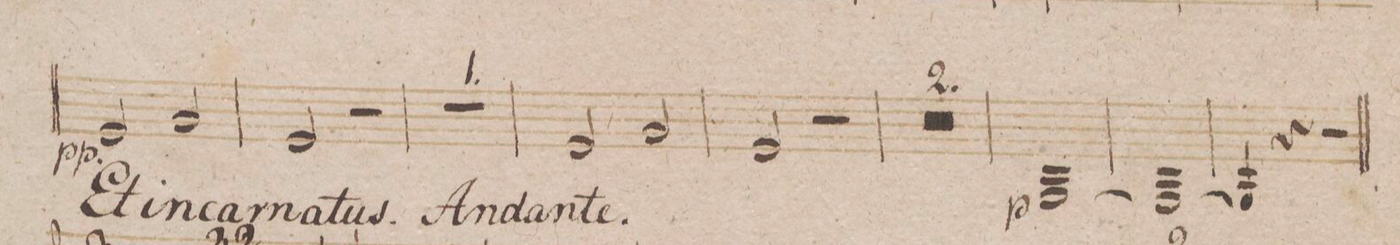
**kern	**dynam
*I"Corno 2do in F.	*
*clefG2	*
*k[b-]	*
*met(c|)	*
*M2/2	*
2A/	pp
2c/	.
=66	=66
2A/	.
2r	.
=67	=67
1r	.
=68	=68
2A/	.
2c/	.
=69	=69
2A/	.
2r	.
=70	=70
0r	.
=71	=71
=72	=72
[1C	p
=73	=73
1C_	.
=74	=74
4C/]	.
4r	.
2r	.
=75||	=75||
*k[b-]	*
*M3/4	*
*-	*-
